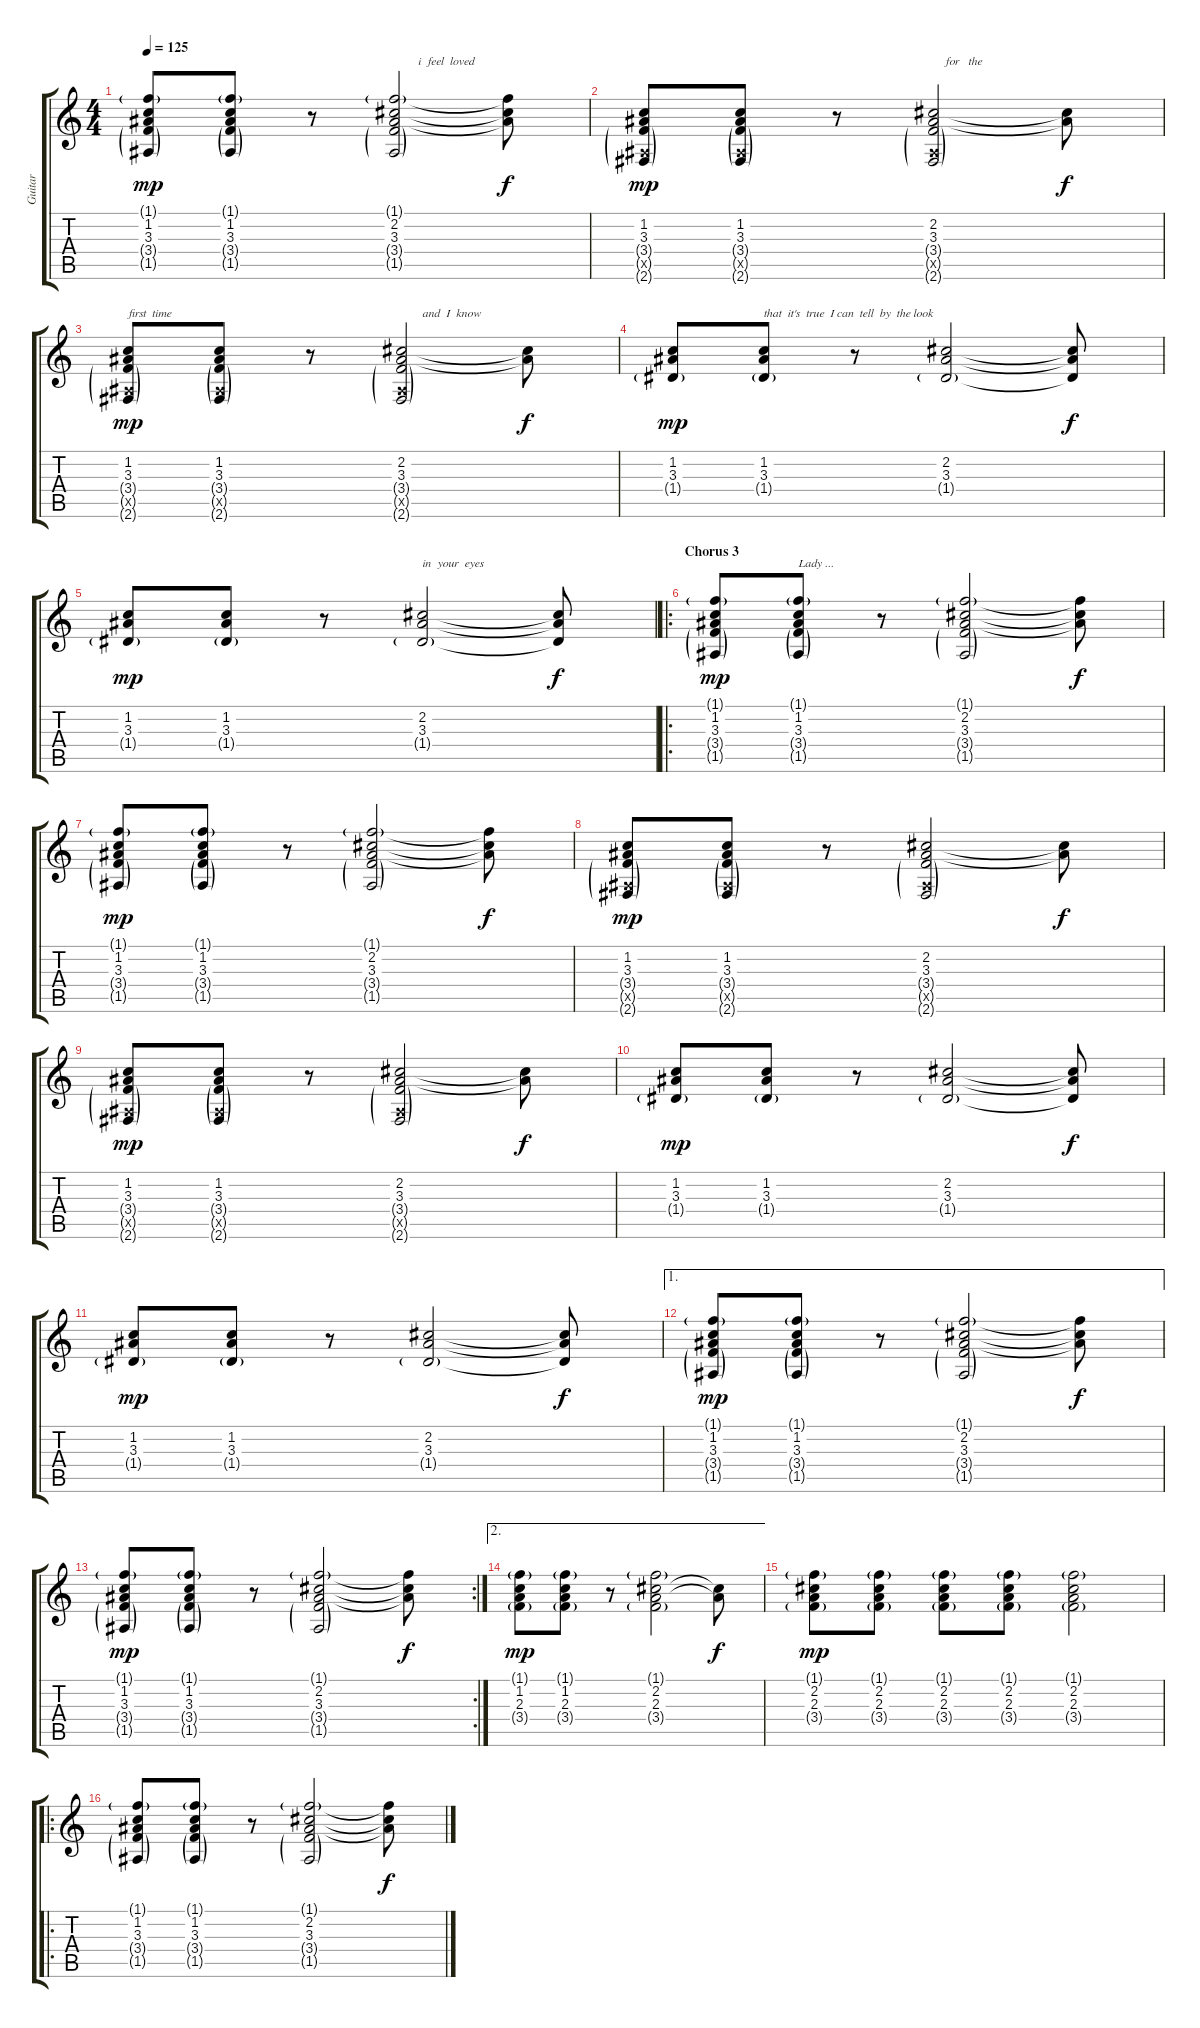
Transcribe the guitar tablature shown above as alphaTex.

\track ("Guitar" "Guitar") {instrument electricguitarjazz}
\staff {score tabs}
\tuning (E4 B3 G3 D3 A2 E2) {hide}
\ts (4 4)
\tempo 125
\clef g2
\ks c
(1.1{g} 1.2 3.3 3.4{g} 1.5{g}).8{dy mp volume 9} (1.1{g} 1.2 3.3 3.4{g} 1.5{g}).8 r.8 (1.1{g} 2.2 3.3 3.4{g} 1.5{g}).2{txt "        i  feel  loved"} (1.1{t} 2.2{t} 3.3{t}).8{dy f} |
(1.2 3.3 3.4{g} 1.5{g x} 2.6{g}).8{dy mp volume 10} (1.2 3.3 3.4{g} 1.5{g x} 2.6{g}).8 r.8 (2.2 3.3 3.4{g} 1.5{g x} 2.6{g}).2{txt "    for   the"} (2.2{t} 3.3{t}).8{dy f} |
(1.2 3.3 3.4{g} 1.5{g x} 2.6{g}).8{txt "first  time" dy mp volume 11} (1.2 3.3 3.4{g} 1.5{g x} 2.6{g}).8 r.8 (2.2 3.3 3.4{g} 1.5{g x} 2.6{g}).2{txt "       and  I  know "} (2.2{t} 3.3{t}).8{dy f} |
(1.2 3.3 1.4{g}).8{dy mp volume 12} (1.2 3.3 1.4{g}).8{txt "that  it's  true  I can  tell  by  the look"} r.8 (2.2 3.3 1.4{g}).2 (2.2{t} 3.3{t} 1.4{t}).8{dy f} |
(1.2 3.3 1.4{g}).8{dy mp volume 12} (1.2 3.3 1.4{g}).8 r.8 (2.2 3.3 1.4{g}).2{txt "in  your  eyes"} (2.2{t} 3.3{t} 1.4{t}).8{dy f} |
\ro
\section ("" "Chorus 3")
(1.1{g} 1.2 3.3 3.4{g} 1.5{g}).8{dy mp} (1.1{g} 1.2 3.3 3.4{g} 1.5{g}).8{txt "Lady ..."} r.8 (1.1{g} 2.2 3.3 3.4{g} 1.5{g}).2 (1.1{t} 2.2{t} 3.3{t}).8{dy f} |
(1.1{g} 1.2 3.3 3.4{g} 1.5{g}).8{dy mp} (1.1{g} 1.2 3.3 3.4{g} 1.5{g}).8 r.8 (1.1{g} 2.2 3.3 3.4{g} 1.5{g}).2 (1.1{t} 2.2{t} 3.3{t}).8{dy f} |
(1.2 3.3 3.4{g} 1.5{g x} 2.6{g}).8{dy mp} (1.2 3.3 3.4{g} 1.5{g x} 2.6{g}).8 r.8 (2.2 3.3 3.4{g} 1.5{g x} 2.6{g}).2 (2.2{t} 3.3{t}).8{dy f} |
(1.2 3.3 3.4{g} 1.5{g x} 2.6{g}).8{dy mp} (1.2 3.3 3.4{g} 1.5{g x} 2.6{g}).8 r.8 (2.2 3.3 3.4{g} 1.5{g x} 2.6{g}).2 (2.2{t} 3.3{t}).8{dy f} |
(1.2 3.3 1.4{g}).8{dy mp} (1.2 3.3 1.4{g}).8 r.8 (2.2 3.3 1.4{g}).2 (2.2{t} 3.3{t} 1.4{t}).8{dy f} |
(1.2 3.3 1.4{g}).8{dy mp} (1.2 3.3 1.4{g}).8 r.8 (2.2 3.3 1.4{g}).2 (2.2{t} 3.3{t} 1.4{t}).8{dy f} |
\ae 1
(1.1{g} 1.2 3.3 3.4{g} 1.5{g}).8{dy mp} (1.1{g} 1.2 3.3 3.4{g} 1.5{g}).8 r.8 (1.1{g} 2.2 3.3 3.4{g} 1.5{g}).2 (1.1{t} 2.2{t} 3.3{t}).8{dy f} |
\rc 2
(1.1{g} 1.2 3.3 3.4{g} 1.5{g}).8{dy mp} (1.1{g} 1.2 3.3 3.4{g} 1.5{g}).8 r.8 (1.1{g} 2.2 3.3 3.4{g} 1.5{g}).2 (1.1{t} 2.2{t} 3.3{t}).8{dy f} |
\ae 2
(1.1{g} 1.2 2.3 3.4{g}).8{dy mp} (1.1{g} 1.2 2.3 3.4{g}).8 r.8 (1.1{g} 2.2 2.3 3.4{g}).2 (2.2{t} 2.3{t}).8{dy f} |
(1.1{g} 2.2 2.3 3.4{g}).8{dy mp} (1.1{g} 2.2 2.3 3.4{g}).8 (1.1{g} 2.2 2.3 3.4{g}).8 (1.1{g} 2.2 2.3 3.4{g}).8 (1.1{g} 2.2 2.3 3.4{g}).2 |
\ro
(1.1{g} 1.2 3.3 3.4{g} 1.5{g}).8 (1.1{g} 1.2 3.3 3.4{g} 1.5{g}).8 r.8 (1.1{g} 2.2 3.3 3.4{g} 1.5{g}).2 (1.1{t} 2.2{t} 3.3{t}).8{dy f}
